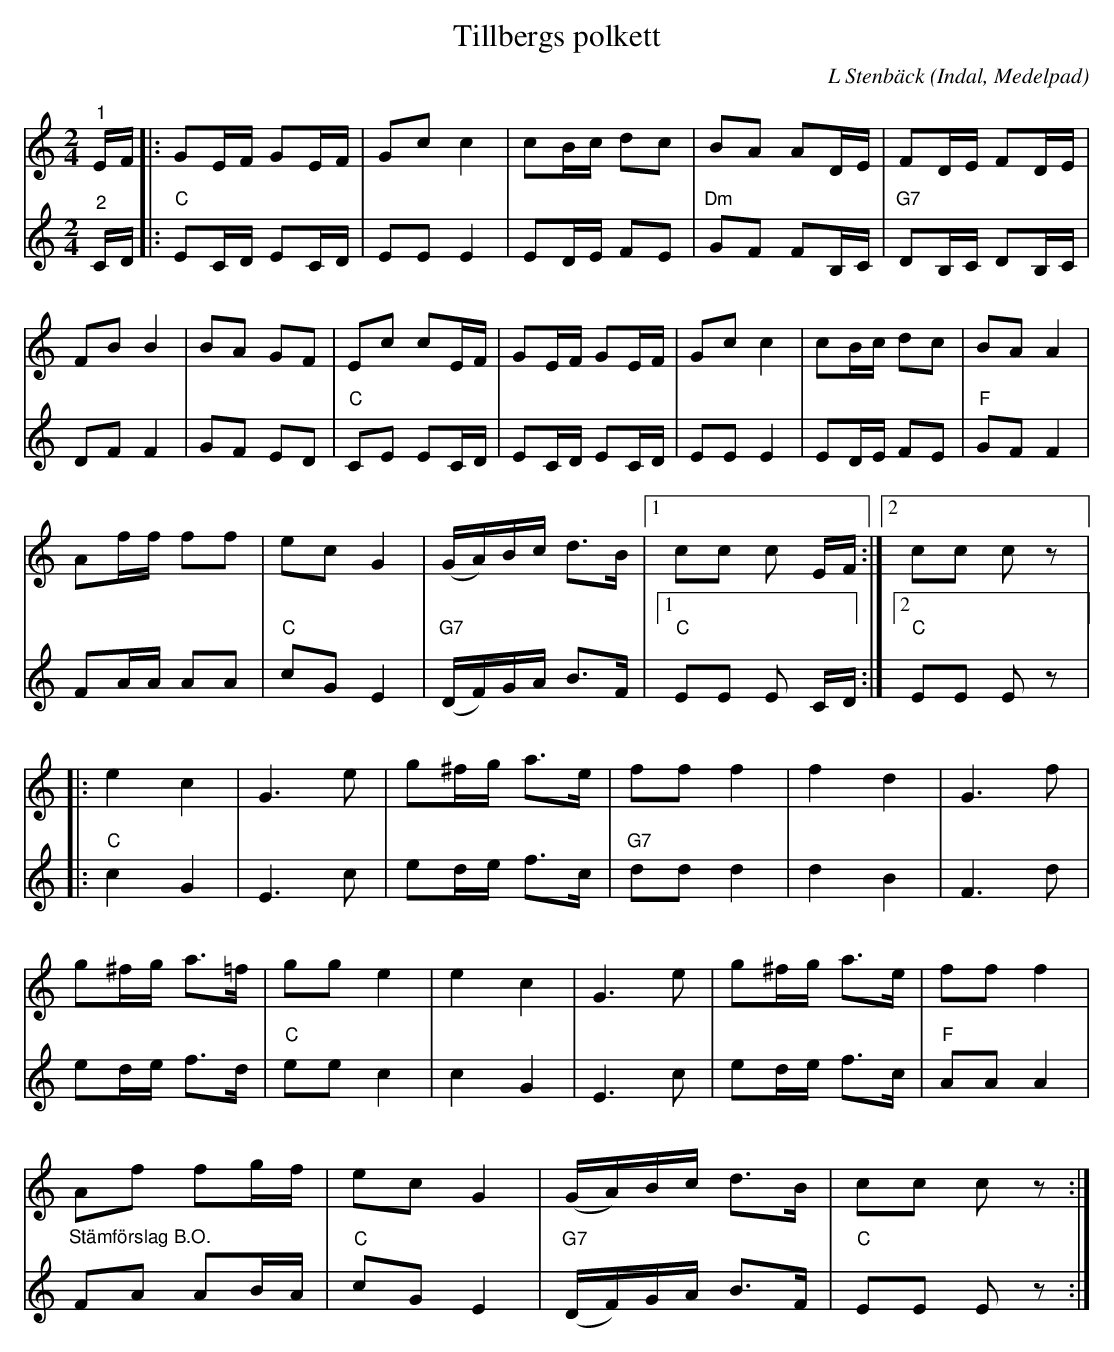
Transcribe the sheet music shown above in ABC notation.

X:1
T:Tillbergs polkett
C:L Stenbäck
O:Indal, Medelpad
L:1/8
M:2/4
K:C
V:1
"^1" E/F/ |: GE/F/ GE/F/ | Gc c2 | cB/c/ dc | BA AD/E/ | FD/E/ FD/E/ |
FB B2 | BA GF | Ec cE/F/ | GE/F/ GE/F/ | Gc c2 | cB/c/ dc | BA A2 |
Af/f/ ff | ec G2 | (G/A/)B/c/ d>B |1 cc c E/F/ :|2 cc c z |:
e2 c2 | G3 e | g^f/g/ a>e | ff f2 | f2 d2 | G3 f |
g^f/g/ a>=f | gg e2 | e2 c2 | G3 e | g^f/g/ a>e | ff f2 |
Af fg/f/ | ec G2 | (G/A/)B/c/ d>B | cc c z :|
V:2
"^2" C/D/ |: "C" EC/D/ EC/D/ | EE E2 | ED/E/ FE |"Dm" GF FB,/C/ |"G7" DB,/C/ DB,/C/ | DF F2 | GF ED |
"C" CE EC/D/ | EC/D/ EC/D/ | EE E2 | ED/E/ FE |"F" GF F2 | FA/A/ AA | "C" cG E2 | "G7" (D/F/)G/A/ B>F |1 "C" EE E C/D/ :|2 "C" EE E z |:
"C" c2 G2 | E3 c | ed/e/ f>c |"G7" dd d2 | d2 B2 | F3 d | ed/e/ f>d |
"C" ee c2 | c2 G2 | E3 c | ed/e/ f>c |"F" AA A2 | "^Stämförslag B.O."  FA AB/A/ | "C" cG E2 | "G7" (D/F/)G/A/ B>F |"C" EE E z :|
